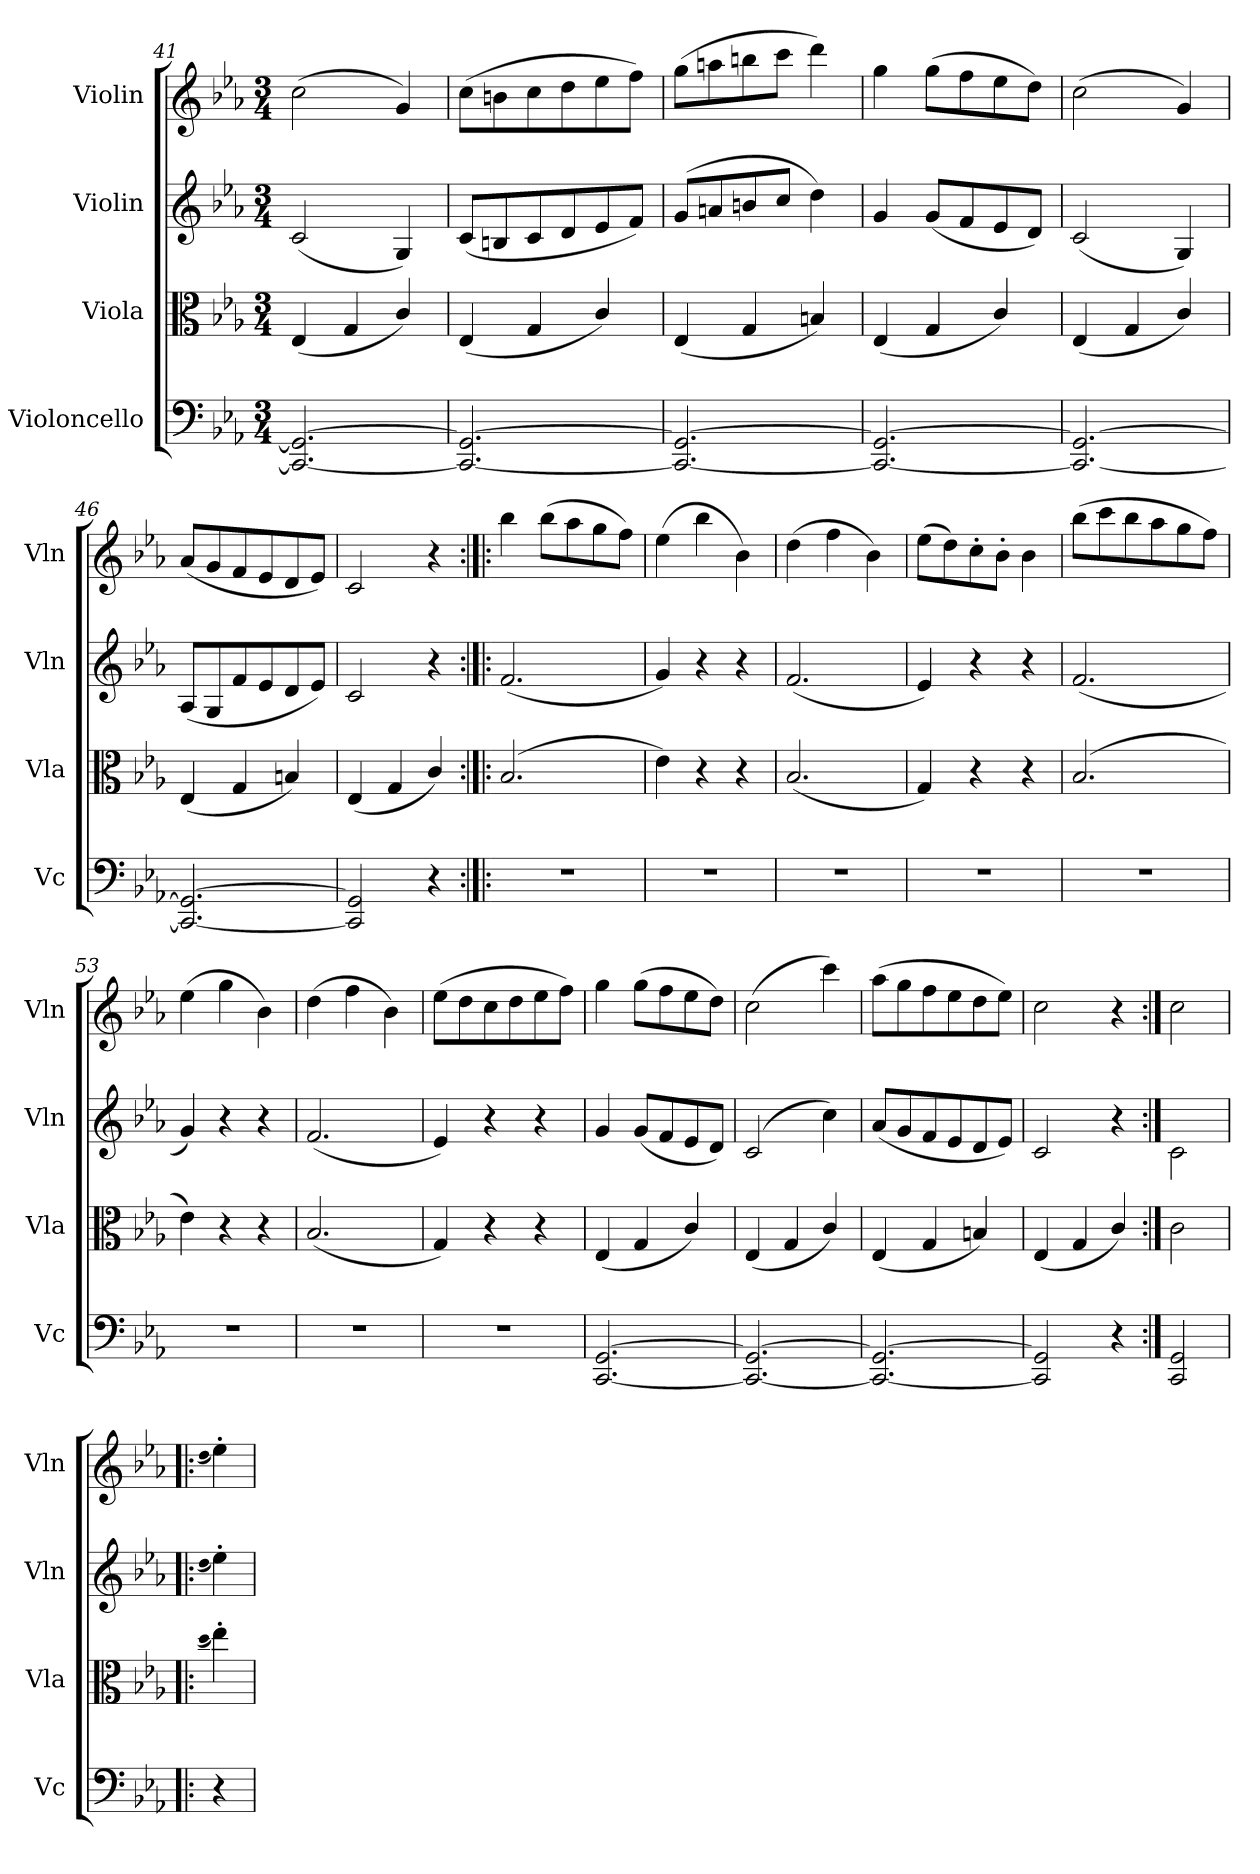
**kern	**kern	**kern	**kern
*part4	*part3	*part2	*part1
*staff4	*staff3	*staff2	*staff1
*I"Violoncello	*I"Viola	*I"Violin	*I"Violin
*I'Vc	*I'Vla	*I'Vln	*I'Vln
*clefF4	*clefC3	*clefG2	*clefG2
*k[b-e-a-]	*k[b-e-a-]	*k[b-e-a-]	*k[b-e-a-]
*M3/4	*M3/4	*M3/4	*M3/4
=41	=41	=41	=41
2.CC_/ 2.GG_/	(4E-/	(2c/	(2cc\
.	4G/	.	.
.	4c/)	4G/)	4g/)
=42	=42	=42	=42
2.CC_/ 2.GG_/	(4E-/	(8c/L	(8cc\L
.	.	8Bn/	8bn\
.	4G/	8c/	8cc\
.	.	8d/	8dd\
.	4c/)	8e-/	8ee-\
.	.	8f/J)	8ff\J)
=43	=43	=43	=43
2.CC_/ 2.GG_/	(4E-/	(8g/L	(8gg\L
.	.	8an/	8aan\
.	4G/	8bn/	8bbn\
.	.	8cc/J	8ccc\J
.	4Bn/)	4dd\)	4ddd\)
=44	=44	=44	=44
2.CC_/ 2.GG_/	(4E-/	4g/	4gg\
.	4G/	(8g/L	(8gg\L
.	.	8f/	8ff\
.	4c/)	8e-/	8ee-\
.	.	8d/J)	8dd\J)
=45	=45	=45	=45
2.CC_/ 2.GG_/	(4E-/	(2c/	(2cc\
.	4G/	.	.
.	4c/)	4G/)	4g/)
=46	=46	=46	=46
2.CC_/ 2.GG_/	(4E-/	(8A-/L	(8a-/L
.	.	8G/	8g/
.	4G/	8f/	8f/
.	.	8e-/	8e-/
.	4Bn/)	8d/	8d/
.	.	8e-/J)	8e-/J)
=47	=47	=47	=47
2CC]/ 2GG]/	(4E-/	2c/	2c/
.	4G/	.	.
4r	4c/)	4r	4r
=48:|!|:	=48:|!|:	=48:|!|:	=48:|!|:
2.r	(2.B-/	(2.f/	4bb-\
.	.	.	(8bb-\L
.	.	.	8aa-\
.	.	.	8gg\
.	.	.	8ff\J)
=49	=49	=49	=49
2.r	4e-\)	4g/)	(4ee-\
.	4r	4r	4bb-\
.	4r	4r	4b-\)
=50	=50	=50	=50
2.r	(2.B-/	(2.f/	(4dd\
.	.	.	4ff\
.	.	.	4b-\)
=51	=51	=51	=51
2.r	4G/)	4e-/)	(8ee-\L
.	.	.	8dd\)
.	4r	4r	8cc'\
.	.	.	8b-'\J
.	4r	4r	4b-\
=52	=52	=52	=52
2.r	(2.B-/	(2.f/	(8bb-\L
.	.	.	8ccc\
.	.	.	8bb-\
.	.	.	8aa-\
.	.	.	8gg\
.	.	.	8ff\J)
=53	=53	=53	=53
2.r	4e-\)	4g/)	(4ee-\
.	4r	4r	4gg\
.	4r	4r	4b-\)
=54	=54	=54	=54
2.r	(2.B-/	(2.f/	(4dd\
.	.	.	4ff\
.	.	.	4b-\)
=55	=55	=55	=55
2.r	4G/)	4e-/)	(8ee-\L
.	.	.	8dd\
.	4r	4r	8cc\
.	.	.	8dd\
.	4r	4r	8ee-\
.	.	.	8ff\J)
=56	=56	=56	=56
[2.CC/ [2.GG/	(4E-/	4g/	4gg\
.	4G/	(8g/L	(8gg\L
.	.	8f/	8ff\
.	4c/)	8e-/	8ee-\
.	.	8d/J)	8dd\J)
=57	=57	=57	=57
2.CC_/ 2.GG_/	(4E-/	(2c/	(2cc\
.	4G/	.	.
.	4c/)	4cc\)	4ccc\)
=58	=58	=58	=58
2.CC_/ 2.GG_/	(4E-/	(8a-/L	(8aa-\L
.	.	8g/	8gg\
.	4G/	8f/	8ff\
.	.	8e-/	8ee-\
.	4Bn/)	8d/	8dd\
.	.	8e-/J)	8ee-\J)
=59	=59	=59	=59
2CC]/ 2GG]/	(4E-/	2c/	2cc\
.	4G/	.	.
4r	4c/)	4r	4r
=60:|!	=60:|!	=60:|!	=60:|!
2CC/ 2GG/	2c\	2c\	2cc\
=!|:	=!|:	=!|:	=!|:
.	(qdd	(qdd	(qdd
4r	4ee-'\)	4ee-'\)	4ee-'\)
=	=	=	=
*-	*-	*-	*-
